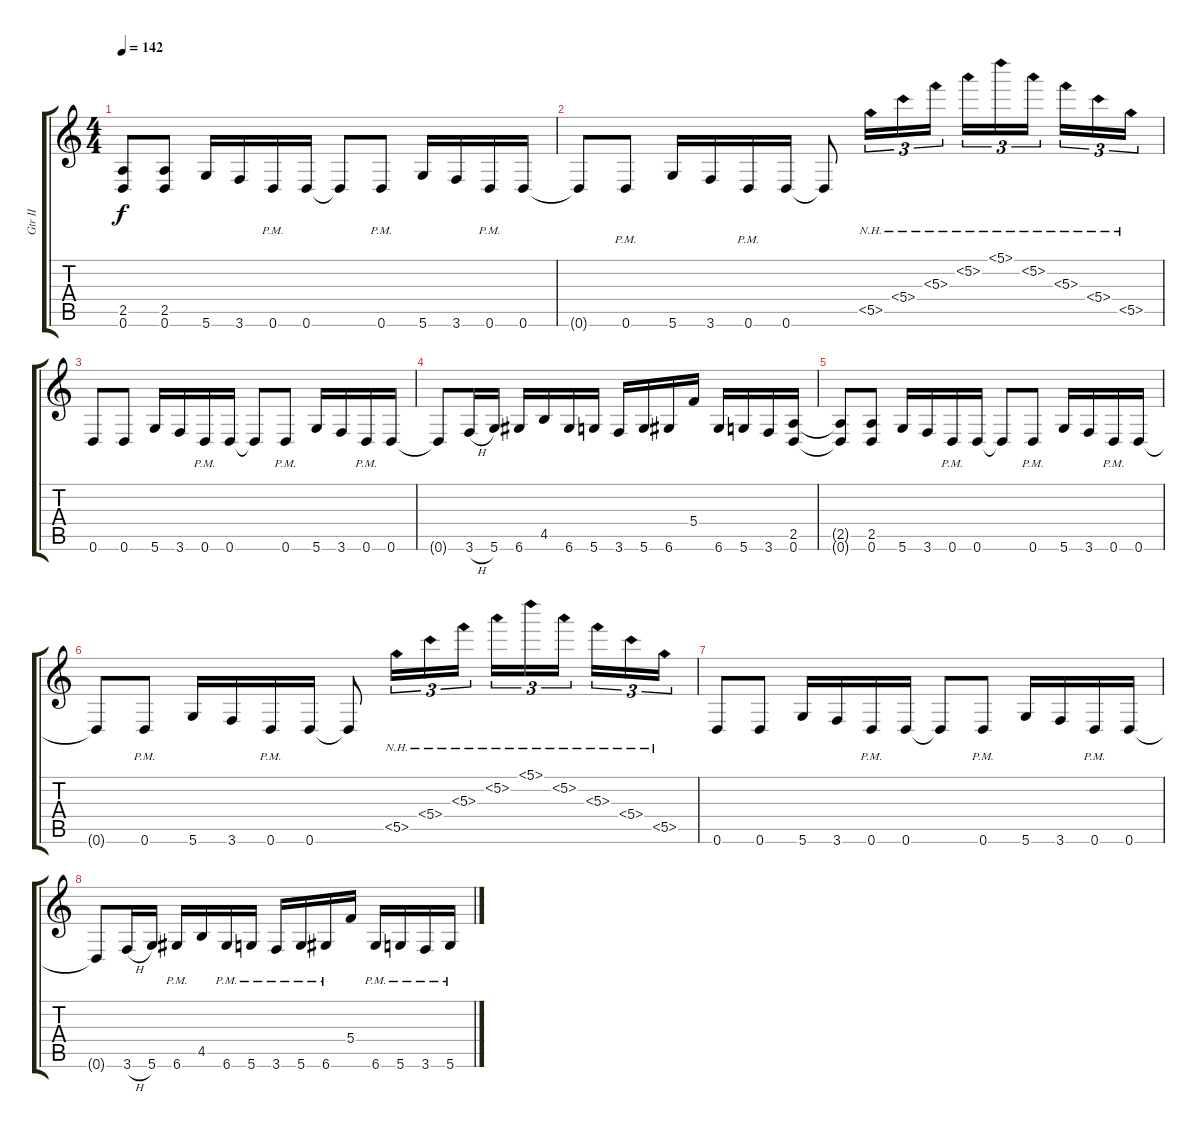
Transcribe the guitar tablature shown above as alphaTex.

\track ("Gtr II" "Gtr II") {instrument distortionguitar}
\staff {score tabs}
\tuning (D4 A3 F3 C3 G2 D2) {hide}
\ts (4 4)
\tempo 142
\clef g2
\ks c
(2.5 0.6).8{dy f instrument distortionguitar} (2.5 0.6).8 5.6.16 3.6.16 0.6{pm}.16 0.6.16 0.6{t}.8 0.6{pm}.8 5.6.16 3.6.16 0.6{pm}.16 0.6.16 |
0.6{t}.8 0.6{pm}.8 5.6.16 3.6.16 0.6{pm}.16 0.6.16 0.6{t}.8 5.5{nh}.16{tu (3 2)} 5.4{nh}.16{tu (3 2)} 5.3{nh}.16{tu (3 2)} 5.2{nh}.16{tu (3 2)} 5.1{nh}.16{tu (3 2)} 5.2{nh}.16{tu (3 2) beam splitsecondary} 5.3{nh}.16{tu (3 2)} 5.4{nh}.16{tu (3 2)} 5.5{nh}.16{tu (3 2)} |
0.6.8 0.6.8 5.6.16 3.6.16 0.6{pm}.16 0.6.16 0.6{t}.8 0.6{pm}.8 5.6.16 3.6.16 0.6{pm}.16 0.6.16 |
0.6{t}.8 3.6{h}.16 5.6.16 6.6.16 4.5.16 6.6.16 5.6.16 3.6.16 5.6.16 6.6.16 5.4.16 6.6.16 5.6.16 3.6.16 (2.5 0.6).16 |
(2.5{t} 0.6{t}).8 (2.5 0.6).8 5.6.16 3.6.16 0.6{pm}.16 0.6.16 0.6{t}.8 0.6{pm}.8 5.6.16 3.6.16 0.6{pm}.16 0.6.16 |
0.6{t}.8 0.6{pm}.8 5.6.16 3.6.16 0.6{pm}.16 0.6.16 0.6{t}.8 5.5{nh}.16{tu (3 2)} 5.4{nh}.16{tu (3 2)} 5.3{nh}.16{tu (3 2)} 5.2{nh}.16{tu (3 2)} 5.1{nh}.16{tu (3 2)} 5.2{nh}.16{tu (3 2) beam splitsecondary} 5.3{nh}.16{tu (3 2)} 5.4{nh}.16{tu (3 2)} 5.5{nh}.16{tu (3 2)} |
0.6.8 0.6.8 5.6.16 3.6.16 0.6{pm}.16 0.6.16 0.6{t}.8 0.6{pm}.8 5.6.16 3.6.16 0.6{pm}.16 0.6.16 |
0.6{t}.8 3.6{h}.16 5.6.16 6.6{pm}.16 4.5.16 6.6{pm}.16 5.6{pm}.16 3.6{pm}.16 5.6{pm}.16 6.6{pm}.16 5.4.16 6.6{pm}.16 5.6{pm}.16 3.6{pm}.16 5.6{pm}.16
